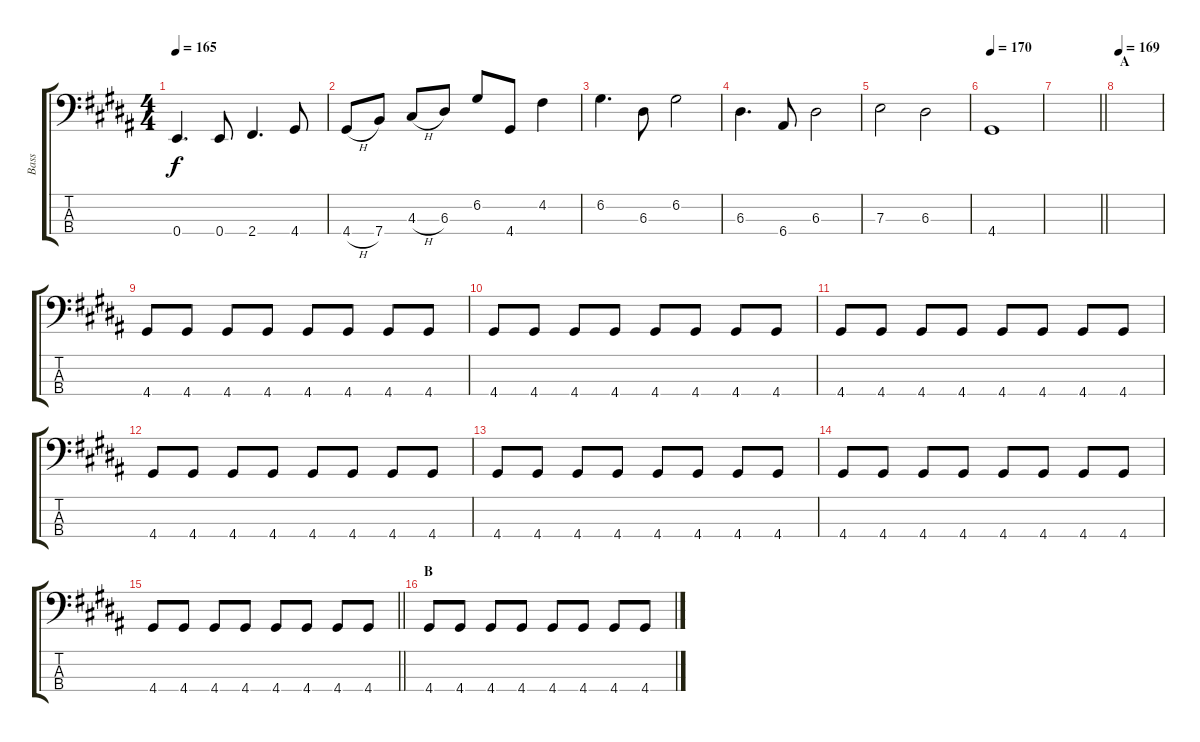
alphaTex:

\track ("Bass" "Bass") {instrument electricbassfinger}
\staff {score tabs}
\tuning (G2 D2 A1 E1) {hide}
\ts (4 4)
\tempo 165
\clef f4
\ks g#minor
0.4.4{d dy f} 0.4.8 2.4.4{d} 4.4.8 |
4.4{h}.8 7.4.8 4.3{h}.8 6.3.8 6.2.8 4.4.8 4.2.4 |
6.2.4{d} 6.3.8 6.2.2 |
6.3.4{d} 6.4.8 6.3.2 |
7.3.2 6.3.2 |
\tempo 170
4.4.1 |
\barLineRight lightlight
|
\section ("" "A")
\tempo 169
|
4.4.8 4.4.8 4.4.8 4.4.8 4.4.8 4.4.8 4.4.8 4.4.8 |
4.4.8 4.4.8 4.4.8 4.4.8 4.4.8 4.4.8 4.4.8 4.4.8 |
4.4.8 4.4.8 4.4.8 4.4.8 4.4.8 4.4.8 4.4.8 4.4.8 |
4.4.8 4.4.8 4.4.8 4.4.8 4.4.8 4.4.8 4.4.8 4.4.8 |
4.4.8 4.4.8 4.4.8 4.4.8 4.4.8 4.4.8 4.4.8 4.4.8 |
4.4.8 4.4.8 4.4.8 4.4.8 4.4.8 4.4.8 4.4.8 4.4.8 |
\barLineRight lightlight
4.4.8 4.4.8 4.4.8 4.4.8 4.4.8 4.4.8 4.4.8 4.4.8 |
\section ("" "B")
4.4.8 4.4.8 4.4.8 4.4.8 4.4.8 4.4.8 4.4.8 4.4.8
